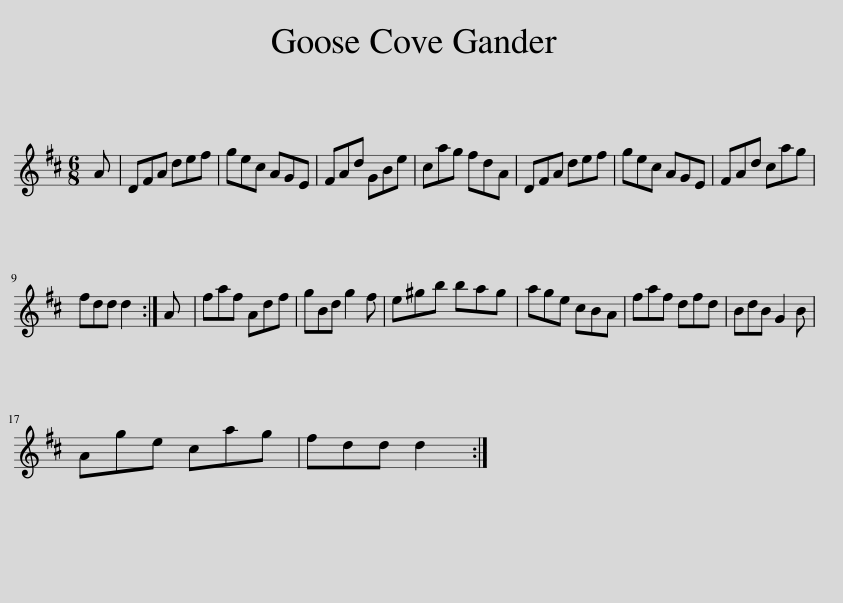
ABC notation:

X:1
L:1/8
M:6/8
I:linebreak $
K:D
V:1 treble
V:1
 A | DFA def | gec AGE | FAd GBe | cag fdA | %5
 DFA def | gec AGE | FAd cag |$ fdd d2 :| A | %10
 faf Adf | gBd g2 f | e^gb bag | age cBA | faf dfd | %15
 BdB G2 B |$ Age cag | fdd d2 :| %18
